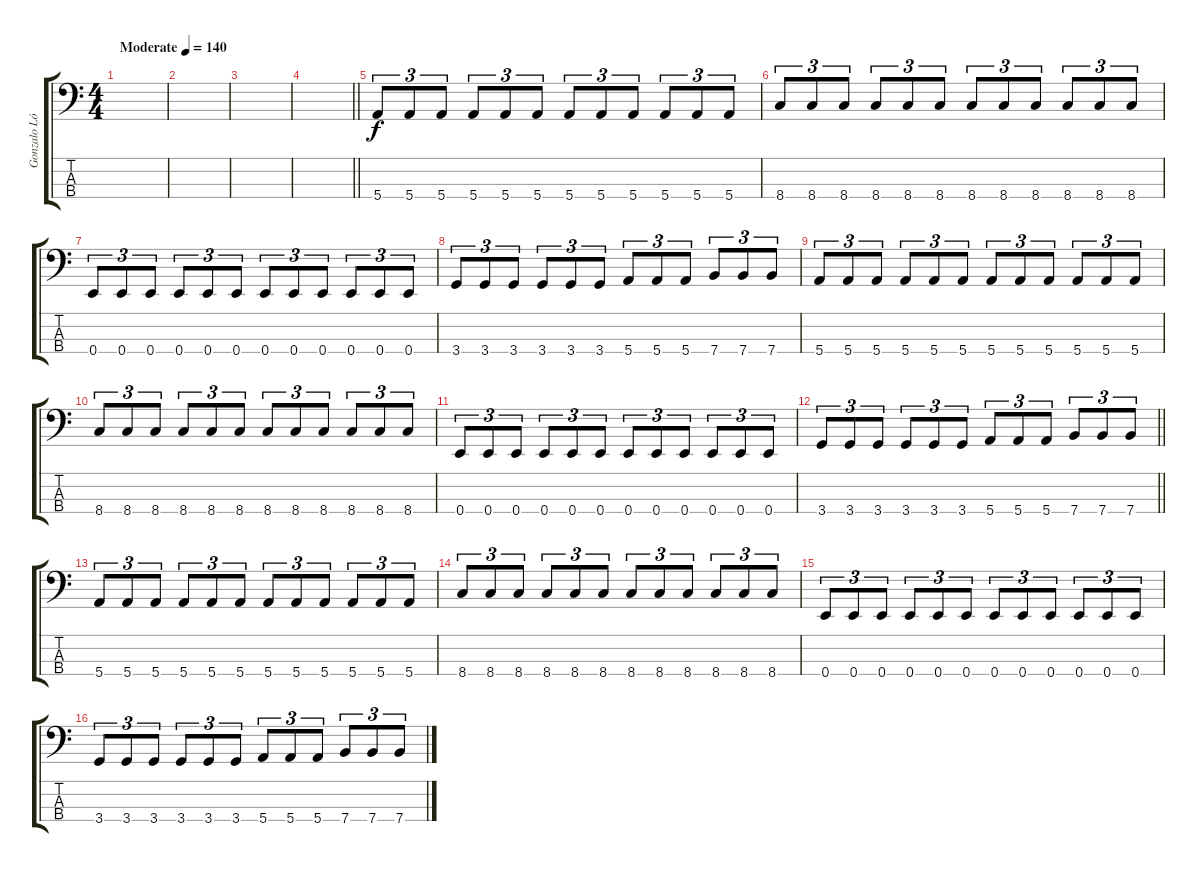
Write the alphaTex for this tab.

\track ("Gonzalo López" "Gonzalo Ló") {instrument electricbasspick}
\staff {score tabs}
\tuning (G2 D2 A1 E1) {hide}
\ts (4 4)
\tempo (140 "Moderate")
\clef f4
\ks c
|
|
|
\barLineRight lightlight
|
5.4.8{tu (3 2)} 5.4.8{tu (3 2)} 5.4.8{tu (3 2)} 5.4.8{tu (3 2)} 5.4.8{tu (3 2)} 5.4.8{tu (3 2)} 5.4.8{tu (3 2)} 5.4.8{tu (3 2)} 5.4.8{tu (3 2)} 5.4.8{tu (3 2)} 5.4.8{tu (3 2)} 5.4.8{tu (3 2)} |
8.4.8{tu (3 2)} 8.4.8{tu (3 2)} 8.4.8{tu (3 2)} 8.4.8{tu (3 2)} 8.4.8{tu (3 2)} 8.4.8{tu (3 2)} 8.4.8{tu (3 2)} 8.4.8{tu (3 2)} 8.4.8{tu (3 2)} 8.4.8{tu (3 2)} 8.4.8{tu (3 2)} 8.4.8{tu (3 2)} |
0.4.8{tu (3 2)} 0.4.8{tu (3 2)} 0.4.8{tu (3 2)} 0.4.8{tu (3 2)} 0.4.8{tu (3 2)} 0.4.8{tu (3 2)} 0.4.8{tu (3 2)} 0.4.8{tu (3 2)} 0.4.8{tu (3 2)} 0.4.8{tu (3 2)} 0.4.8{tu (3 2)} 0.4.8{tu (3 2)} |
3.4.8{tu (3 2)} 3.4.8{tu (3 2)} 3.4.8{tu (3 2)} 3.4.8{tu (3 2)} 3.4.8{tu (3 2)} 3.4.8{tu (3 2)} 5.4.8{tu (3 2)} 5.4.8{tu (3 2)} 5.4.8{tu (3 2)} 7.4.8{tu (3 2)} 7.4.8{tu (3 2)} 7.4.8{tu (3 2)} |
5.4.8{tu (3 2)} 5.4.8{tu (3 2)} 5.4.8{tu (3 2)} 5.4.8{tu (3 2)} 5.4.8{tu (3 2)} 5.4.8{tu (3 2)} 5.4.8{tu (3 2)} 5.4.8{tu (3 2)} 5.4.8{tu (3 2)} 5.4.8{tu (3 2)} 5.4.8{tu (3 2)} 5.4.8{tu (3 2)} |
8.4.8{tu (3 2)} 8.4.8{tu (3 2)} 8.4.8{tu (3 2)} 8.4.8{tu (3 2)} 8.4.8{tu (3 2)} 8.4.8{tu (3 2)} 8.4.8{tu (3 2)} 8.4.8{tu (3 2)} 8.4.8{tu (3 2)} 8.4.8{tu (3 2)} 8.4.8{tu (3 2)} 8.4.8{tu (3 2)} |
0.4.8{tu (3 2)} 0.4.8{tu (3 2)} 0.4.8{tu (3 2)} 0.4.8{tu (3 2)} 0.4.8{tu (3 2)} 0.4.8{tu (3 2)} 0.4.8{tu (3 2)} 0.4.8{tu (3 2)} 0.4.8{tu (3 2)} 0.4.8{tu (3 2)} 0.4.8{tu (3 2)} 0.4.8{tu (3 2)} |
\barLineRight lightlight
3.4.8{tu (3 2)} 3.4.8{tu (3 2)} 3.4.8{tu (3 2)} 3.4.8{tu (3 2)} 3.4.8{tu (3 2)} 3.4.8{tu (3 2)} 5.4.8{tu (3 2)} 5.4.8{tu (3 2)} 5.4.8{tu (3 2)} 7.4.8{tu (3 2)} 7.4.8{tu (3 2)} 7.4.8{tu (3 2)} |
\section ("" "")
5.4.8{tu (3 2)} 5.4.8{tu (3 2)} 5.4.8{tu (3 2)} 5.4.8{tu (3 2)} 5.4.8{tu (3 2)} 5.4.8{tu (3 2)} 5.4.8{tu (3 2)} 5.4.8{tu (3 2)} 5.4.8{tu (3 2)} 5.4.8{tu (3 2)} 5.4.8{tu (3 2)} 5.4.8{tu (3 2)} |
8.4.8{tu (3 2)} 8.4.8{tu (3 2)} 8.4.8{tu (3 2)} 8.4.8{tu (3 2)} 8.4.8{tu (3 2)} 8.4.8{tu (3 2)} 8.4.8{tu (3 2)} 8.4.8{tu (3 2)} 8.4.8{tu (3 2)} 8.4.8{tu (3 2)} 8.4.8{tu (3 2)} 8.4.8{tu (3 2)} |
0.4.8{tu (3 2)} 0.4.8{tu (3 2)} 0.4.8{tu (3 2)} 0.4.8{tu (3 2)} 0.4.8{tu (3 2)} 0.4.8{tu (3 2)} 0.4.8{tu (3 2)} 0.4.8{tu (3 2)} 0.4.8{tu (3 2)} 0.4.8{tu (3 2)} 0.4.8{tu (3 2)} 0.4.8{tu (3 2)} |
3.4.8{tu (3 2)} 3.4.8{tu (3 2)} 3.4.8{tu (3 2)} 3.4.8{tu (3 2)} 3.4.8{tu (3 2)} 3.4.8{tu (3 2)} 5.4.8{tu (3 2)} 5.4.8{tu (3 2)} 5.4.8{tu (3 2)} 7.4.8{tu (3 2)} 7.4.8{tu (3 2)} 7.4.8{tu (3 2)}
